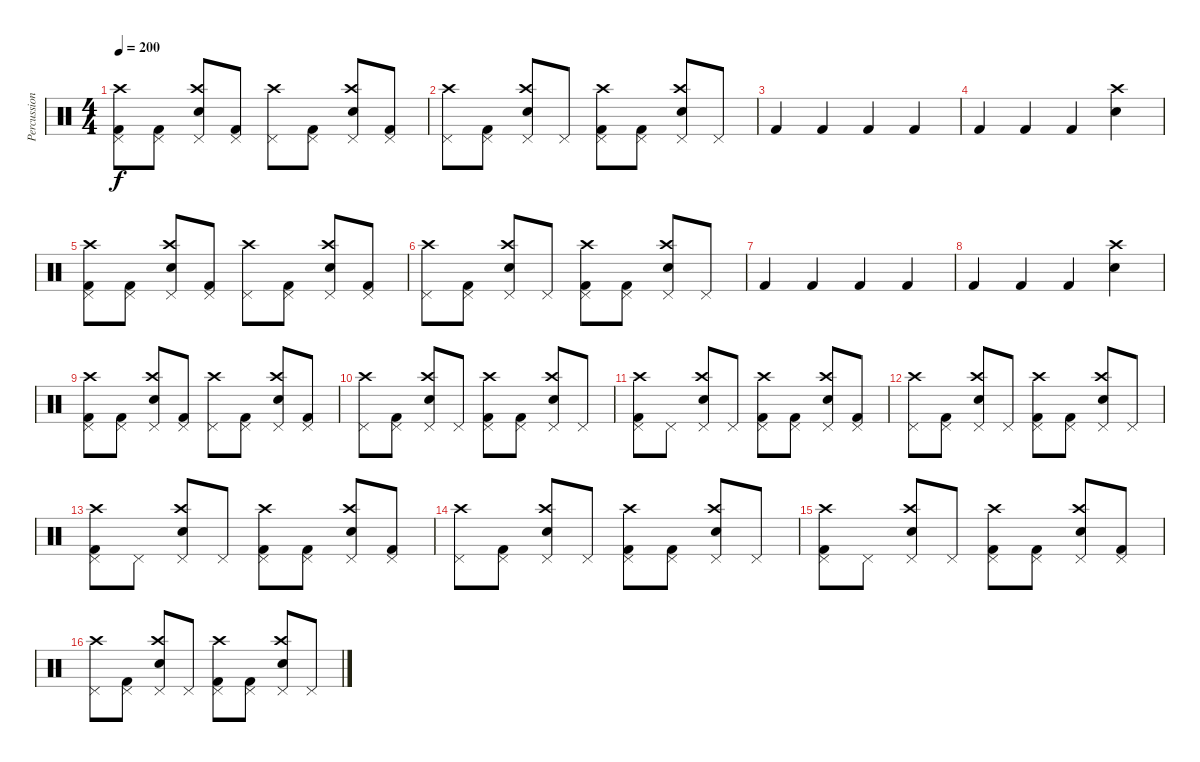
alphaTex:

\track ("Percussion" "Percussion") {instrument percussion}
\staff {score}
\articulation defaults
\ts (4 4)
\tempo 200
\clef neutral
\ks c
("Pedal Hi-Hat (hit)" "Kick (hit) 2" "Crash high (hit)").8{dy f} ("Pedal Hi-Hat (hit)" "Kick (hit) 2").8 ("Pedal Hi-Hat (hit)" "Electric Snare (hit)" "Crash high (hit)").8 ("Pedal Hi-Hat (hit)" "Kick (hit) 2").8 ("Pedal Hi-Hat (hit)" "Crash high (hit)").8 ("Pedal Hi-Hat (hit)" "Kick (hit) 2").8 ("Pedal Hi-Hat (hit)" "Electric Snare (hit)" "Crash high (hit)").8 ("Pedal Hi-Hat (hit)" "Kick (hit) 2").8 |
("Pedal Hi-Hat (hit)" "Crash high (hit)").8 ("Pedal Hi-Hat (hit)" "Kick (hit) 2").8 ("Pedal Hi-Hat (hit)" "Electric Snare (hit)" "Crash high (hit)").8 "Pedal Hi-Hat (hit)".8 ("Pedal Hi-Hat (hit)" "Kick (hit) 2" "Crash high (hit)").8 ("Pedal Hi-Hat (hit)" "Kick (hit) 2").8 ("Pedal Hi-Hat (hit)" "Electric Snare (hit)" "Crash high (hit)").8 "Pedal Hi-Hat (hit)".8 |
"Kick (hit) 2".4 "Kick (hit) 2".4 "Kick (hit) 2".4 "Kick (hit) 2".4 |
"Kick (hit) 2".4 "Kick (hit) 2".4 "Kick (hit) 2".4 ("Electric Snare (hit)" "Crash high (hit)").4 |
("Pedal Hi-Hat (hit)" "Kick (hit) 2" "Crash high (hit)").8 ("Pedal Hi-Hat (hit)" "Kick (hit) 2").8 ("Pedal Hi-Hat (hit)" "Electric Snare (hit)" "Crash high (hit)").8 ("Pedal Hi-Hat (hit)" "Kick (hit) 2").8 ("Pedal Hi-Hat (hit)" "Crash high (hit)").8 ("Pedal Hi-Hat (hit)" "Kick (hit) 2").8 ("Pedal Hi-Hat (hit)" "Electric Snare (hit)" "Crash high (hit)").8 ("Pedal Hi-Hat (hit)" "Kick (hit) 2").8 |
("Pedal Hi-Hat (hit)" "Crash high (hit)").8 ("Pedal Hi-Hat (hit)" "Kick (hit) 2").8 ("Pedal Hi-Hat (hit)" "Electric Snare (hit)" "Crash high (hit)").8 "Pedal Hi-Hat (hit)".8 ("Pedal Hi-Hat (hit)" "Kick (hit) 2" "Crash high (hit)").8 ("Pedal Hi-Hat (hit)" "Kick (hit) 2").8 ("Pedal Hi-Hat (hit)" "Electric Snare (hit)" "Crash high (hit)").8 "Pedal Hi-Hat (hit)".8 |
"Kick (hit) 2".4 "Kick (hit) 2".4 "Kick (hit) 2".4 "Kick (hit) 2".4 |
"Kick (hit) 2".4 "Kick (hit) 2".4 "Kick (hit) 2".4 ("Electric Snare (hit)" "Crash high (hit)").4 |
("Pedal Hi-Hat (hit)" "Kick (hit) 2" "Crash high (hit)").8 ("Pedal Hi-Hat (hit)" "Kick (hit) 2").8 ("Pedal Hi-Hat (hit)" "Electric Snare (hit)" "Crash high (hit)").8 ("Pedal Hi-Hat (hit)" "Kick (hit) 2").8 ("Pedal Hi-Hat (hit)" "Crash high (hit)").8 ("Pedal Hi-Hat (hit)" "Kick (hit) 2").8 ("Pedal Hi-Hat (hit)" "Electric Snare (hit)" "Crash high (hit)").8 ("Pedal Hi-Hat (hit)" "Kick (hit) 2").8 |
("Pedal Hi-Hat (hit)" "Crash high (hit)").8 ("Pedal Hi-Hat (hit)" "Kick (hit) 2").8 ("Pedal Hi-Hat (hit)" "Electric Snare (hit)" "Crash high (hit)").8 "Pedal Hi-Hat (hit)".8 ("Pedal Hi-Hat (hit)" "Kick (hit) 2" "Crash high (hit)").8 ("Pedal Hi-Hat (hit)" "Kick (hit) 2").8 ("Pedal Hi-Hat (hit)" "Electric Snare (hit)" "Crash high (hit)").8 "Pedal Hi-Hat (hit)".8 |
("Pedal Hi-Hat (hit)" "Kick (hit) 2" "Crash high (hit)").8 "Pedal Hi-Hat (hit)".8 ("Pedal Hi-Hat (hit)" "Electric Snare (hit)" "Crash high (hit)").8 "Pedal Hi-Hat (hit)".8 ("Pedal Hi-Hat (hit)" "Kick (hit) 2" "Crash high (hit)").8 ("Pedal Hi-Hat (hit)" "Kick (hit) 2").8 ("Pedal Hi-Hat (hit)" "Electric Snare (hit)" "Crash high (hit)").8 ("Pedal Hi-Hat (hit)" "Kick (hit) 2").8 |
("Pedal Hi-Hat (hit)" "Crash high (hit)").8 ("Pedal Hi-Hat (hit)" "Kick (hit) 2").8 ("Pedal Hi-Hat (hit)" "Electric Snare (hit)" "Crash high (hit)").8 "Pedal Hi-Hat (hit)".8 ("Pedal Hi-Hat (hit)" "Kick (hit) 2" "Crash high (hit)").8 ("Pedal Hi-Hat (hit)" "Kick (hit) 2").8 ("Pedal Hi-Hat (hit)" "Electric Snare (hit)" "Crash high (hit)").8 "Pedal Hi-Hat (hit)".8 |
("Pedal Hi-Hat (hit)" "Kick (hit) 2" "Crash high (hit)").8 "Pedal Hi-Hat (hit)".8 ("Pedal Hi-Hat (hit)" "Electric Snare (hit)" "Crash high (hit)").8 "Pedal Hi-Hat (hit)".8 ("Pedal Hi-Hat (hit)" "Kick (hit) 2" "Crash high (hit)").8 ("Pedal Hi-Hat (hit)" "Kick (hit) 2").8 ("Pedal Hi-Hat (hit)" "Electric Snare (hit)" "Crash high (hit)").8 ("Pedal Hi-Hat (hit)" "Kick (hit) 2").8 |
("Pedal Hi-Hat (hit)" "Crash high (hit)").8 ("Pedal Hi-Hat (hit)" "Kick (hit) 2").8 ("Pedal Hi-Hat (hit)" "Electric Snare (hit)" "Crash high (hit)").8 "Pedal Hi-Hat (hit)".8 ("Pedal Hi-Hat (hit)" "Kick (hit) 2" "Crash high (hit)").8 ("Pedal Hi-Hat (hit)" "Kick (hit) 2").8 ("Pedal Hi-Hat (hit)" "Electric Snare (hit)" "Crash high (hit)").8 "Pedal Hi-Hat (hit)".8 |
("Pedal Hi-Hat (hit)" "Kick (hit) 2" "Crash high (hit)").8 "Pedal Hi-Hat (hit)".8 ("Pedal Hi-Hat (hit)" "Electric Snare (hit)" "Crash high (hit)").8 "Pedal Hi-Hat (hit)".8 ("Pedal Hi-Hat (hit)" "Kick (hit) 2" "Crash high (hit)").8 ("Pedal Hi-Hat (hit)" "Kick (hit) 2").8 ("Pedal Hi-Hat (hit)" "Electric Snare (hit)" "Crash high (hit)").8 ("Pedal Hi-Hat (hit)" "Kick (hit) 2").8 |
("Pedal Hi-Hat (hit)" "Crash high (hit)").8 ("Pedal Hi-Hat (hit)" "Kick (hit) 2").8 ("Pedal Hi-Hat (hit)" "Electric Snare (hit)" "Crash high (hit)").8 "Pedal Hi-Hat (hit)".8 ("Pedal Hi-Hat (hit)" "Kick (hit) 2" "Crash high (hit)").8 ("Pedal Hi-Hat (hit)" "Kick (hit) 2").8 ("Pedal Hi-Hat (hit)" "Electric Snare (hit)" "Crash high (hit)").8 "Pedal Hi-Hat (hit)".8
